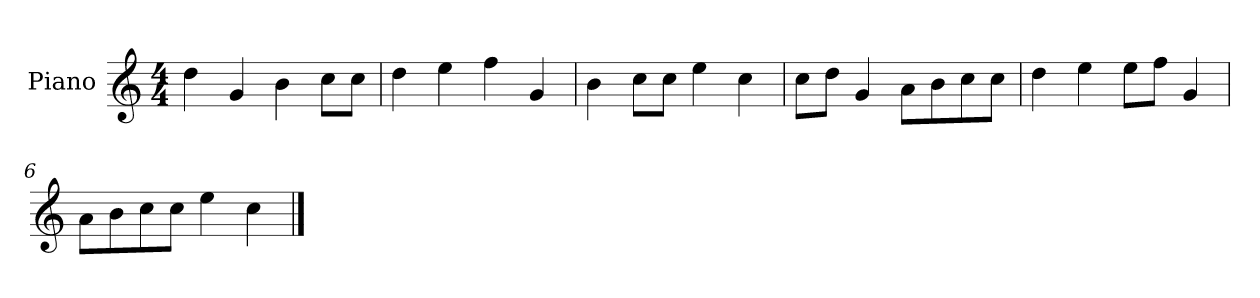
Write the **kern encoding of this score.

**kern
*part1
*staff1
*I"Piano
*I'P-no
*clefG2
*k[]
*M4/4
*MM90
=1
4dd\
4g/
4b\
8cc\L
8cc\J
=2
4dd\
4ee\
4ff\
4g/
=3
4b\
8cc\L
8cc\J
4ee\
4cc\
=4
8cc\L
8dd\J
4g/
8a\L
8b\
8cc\
8cc\J
=5
4dd\
4ee\
8ee\L
8ff\J
4g/
=6
8a\L
8b\
8cc\
8cc\J
4ee\
4cc\
==
*-
